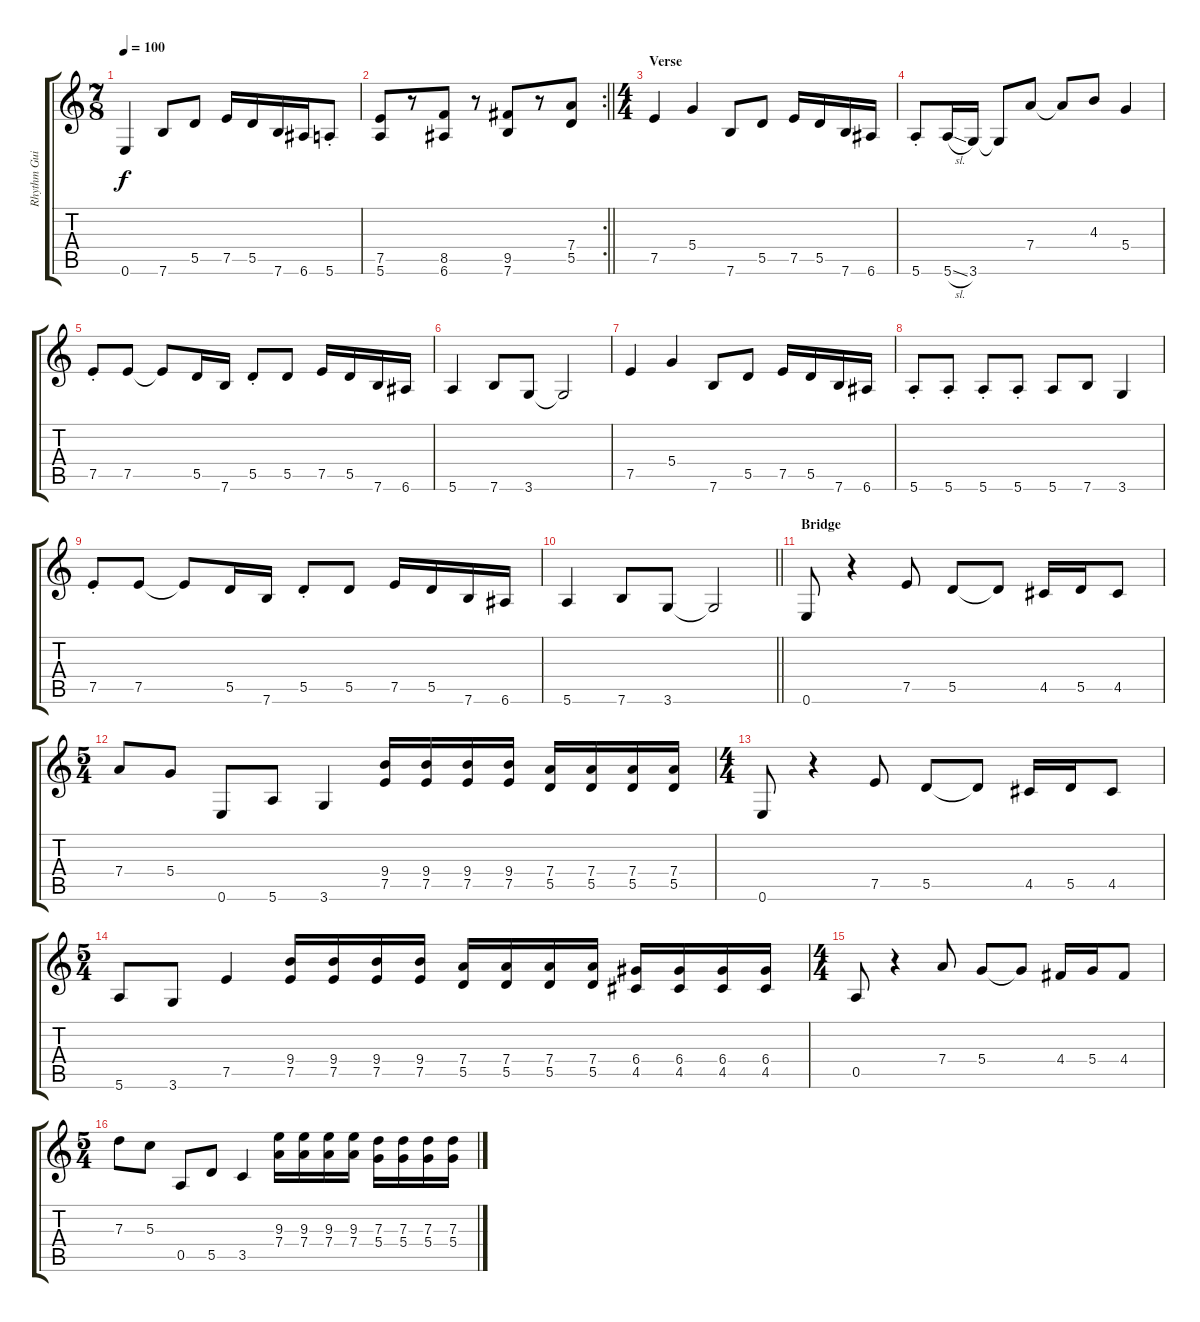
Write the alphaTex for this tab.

\track ("Rhythm Guitar" "Rhythm Gui") {instrument overdrivenguitar}
\staff {score tabs}
\tuning (E4 B3 G3 D3 A2 E2) {hide}
\ts (7 8)
\tempo 100
\clef g2
\ks c
0.6.4{dy f} 7.6.8 5.5.8 7.5.16 5.5.16 7.6.16 6.6.16 5.6{st}.8 |
\rc 2
\barLineRight lightlight
(7.5 5.6).8 r.8 (8.5 6.6).8 r.8 (9.5 7.6).8 r.8 (7.4 5.5).8 |
\ts (4 4)
\section ("" "Verse")
7.5.4 5.4.4 7.6.8 5.5.8 7.5.16 5.5.16 7.6.16 6.6.16 |
5.6{st}.8 5.6{sl}.16 3.6.16 3.6{t}.8 7.4.8 7.4{t}.8 4.3.8 5.4.4 |
7.5{st}.8 7.5.8 7.5{t}.8 5.5.16 7.6.16 5.5{st}.8 5.5.8 7.5.16 5.5.16 7.6.16 6.6.16 |
5.6.4 7.6.8 3.6.8 3.6{t}.2 |
7.5.4 5.4.4 7.6.8 5.5.8 7.5.16 5.5.16 7.6.16 6.6.16 |
5.6{st}.8 5.6{st}.8 5.6{st}.8 5.6{st}.8 5.6.8 7.6.8 3.6.4 |
7.5{st}.8 7.5.8 7.5{t}.8 5.5.16 7.6.16 5.5{st}.8 5.5.8 7.5.16 5.5.16 7.6.16 6.6.16 |
\barLineRight lightlight
5.6.4 7.6.8 3.6.8 3.6{t}.2 |
\section ("" "Bridge")
0.6.8 r.4 7.5.8 5.5.8 5.5{t}.8 4.5.16 5.5.16 4.5.8 |
\ts (5 4)
7.4.8 5.4.8 0.6.8 5.6.8 3.6.4 (9.4 7.5).16 (9.4 7.5).16 (9.4 7.5).16 (9.4 7.5).16 (7.4 5.5).16 (7.4 5.5).16 (7.4 5.5).16 (7.4 5.5).16 |
\ts (4 4)
0.6.8 r.4 7.5.8 5.5.8 5.5{t}.8 4.5.16 5.5.16 4.5.8 |
\ts (5 4)
5.6.8 3.6.8 7.5.4 (9.4 7.5).16 (9.4 7.5).16 (9.4 7.5).16 (9.4 7.5).16 (7.4 5.5).16 (7.4 5.5).16 (7.4 5.5).16 (7.4 5.5).16 (6.4 4.5).16 (6.4 4.5).16 (6.4 4.5).16 (6.4 4.5).16 |
\ts (4 4)
0.5.8 r.4 7.4.8 5.4.8 5.4{t}.8 4.4.16 5.4.16 4.4.8 |
\ts (5 4)
7.3.8 5.3.8 0.5.8 5.5.8 3.5.4 (9.3 7.4).16 (9.3 7.4).16 (9.3 7.4).16 (9.3 7.4).16 (7.3 5.4).16 (7.3 5.4).16 (7.3 5.4).16 (7.3 5.4).16
